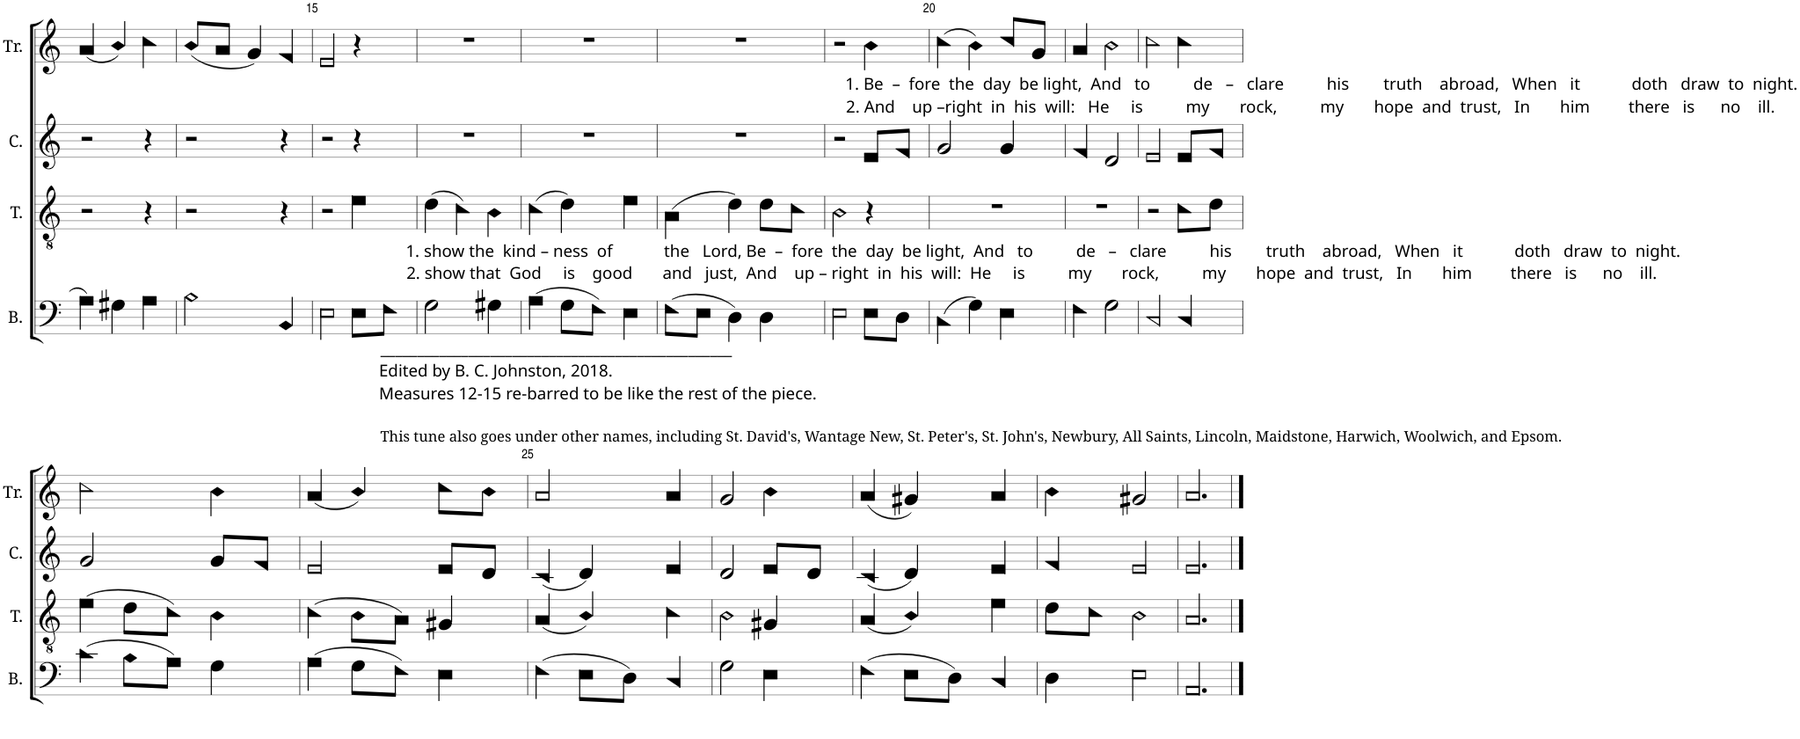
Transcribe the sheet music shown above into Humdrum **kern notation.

**kern	**kern	**kern	**kern
*part4	*part3	*part2	*part1
*staff4	*staff3	*staff2	*staff1
*I"B.	*I"T.	*I"C.	*I"Tr.
*I'B.	*I'T.	*I'C.	*I'Tr.
!!LO:PB:g=z
*clefF4	*clefGv2	*clefG2	*clefG2
*k[]	*k[]	*k[]	*k[]
*M3/4	*M3/4	*M3/4	*M3/4
=13	=13	=13	=13
4A!\	2r	2r	(4a!/
4G#X!\	.	.	4b!/)
4A!\	4r	4r	4cc!\
=14	=14	=14	=14
2B!\	2r	2r	(8b!/L
.	.	.	8a!/J
.	.	.	4g!/)
4BB!/	4r	4r	4f!/
=15	=15	=15	=15
2E!\	2r	2r	2e!/
8E!\L	4e!\	4r	4r
8F!\J	.	.	.
=16	=16	=16	=16
!	!LO:TX:b:t=1. show the  kind – ness  of            the   Lord, Be  –  fore  the  day  be light,  And   to          de   –   clare          his        truth    abroad,   When   it            doth   draw  to  night.	!	!
!	!LO:TX:b:t=2. show that  God     is    good       and   just,  And    up – right  in  his  will&colon;  He     is          my       rock,          my       hope  and  trust,   In       him         there   is      no    ill.	!	!
!LO:TX:b:t=________________________________________________	!	!	!
!LO:TX:b:t=Edited by B. C. Johnston, 2018.	!	!	!
!LO:TX:b:t=Measures 12-15 re-barred to be like the rest of the piece.	!	!	!
!LO:TX:b:t=This tune also goes under other names, including St. David's, Wantage New, St. Peter's, St. John's, Newbury, All Saints, Lincoln, Maidstone, Harwich, Woolwich, and Epsom.	!	!	!
2G!\	(4d!\	2.r	2.r
.	4c!\)	.	.
4G#X!\	4B!\	.	.
=17	=17	=17	=17
(4A!\	(4c!\	2.r	2.r
8G!\L	4d!\)	.	.
8F!\J)	.	.	.
4E!\	4e!\	.	.
=18	=18	=18	=18
(8F!\L	(4A!\	2.r	2.r
8E!\J	.	.	.
4D!\)	4d!\)	.	.
4D!\	8d!\L	.	.
.	8c!\J	.	.
=19	=19	=19	=19
2E!\	2B!\	2r	2r
!	!	!	!LO:TX:b:t=1. Be  –  fore  the  day  be light,  And   to          de   –   clare          his        truth    abroad,   When   it            doth   draw  to  night.
!	!	!	!LO:TX:b:t=2. And    up –right  in  his  will&colon;   He     is          my       rock,          my       hope  and  trust,   In       him         there   is      no    ill.
8E!\L	4r	8e!/L	4b!\
8D!\J	.	8f!/J	.
=20	=20	=20	=20
(4C!\	2.r	2g!/	(4cc!\
4G!\)	.	.	4b!\)
4E!\	.	4g!/	8cc!/L
.	.	.	8g!/J
=21	=21	=21	=21
4F!\	2.r	4f!/	4a!/
2G!\	.	2d!/	2b!\
=22	=22	=22	=22
2C!/	2r	2e!/	2cc!\
4C!/	8c!\L	8e!/L	4cc!\
.	8d!\J	8f!/J	.
!!LO:LB:g=z
=23	=23	=23	=23
(4c!\	(4e!\	2g!/	2cc!\
8B!\L	8d!\L	.	.
8A!\J)	8c!\J)	.	.
4G!\	4B!\	8g!/L	4b!\
.	.	8f!/J	.
=24	=24	=24	=24
(4A!\	(4c!\	2e!/	(4a!/
8G!\L	8B!\L	.	4b!/)
8F!\J)	8A!\J)	.	.
4E!\	4G#X!/	8e!/L	8cc!\L
.	.	8d!/J	8b!\J
=25	=25	=25	=25
(4F!\	(4A!/	(4c!/	2a!/
8E!\L	4B!/)	4d!/)	.
8D!\J)	.	.	.
4C!/	4c!\	4e!/	4a!/
=26	=26	=26	=26
2G!\	2B!\	2d!/	2g!/
4E!\	4G#X!/	8e!/L	4b!\
.	.	8d!/J	.
=27	=27	=27	=27
(4F!\	(4A!/	(4c!/	(4a!/
8E!\L	4B!/)	4d!/)	4g#X!/)
8D!\J)	.	.	.
4C!/	4e!\	4e!/	4a!/
=28	=28	=28	=28
4D!\	8d!\L	4f!/	4b!\
.	8c!\J	.	.
2E!\	2B!\	2e!/	2g#X!/
=29	=29	=29	=29
2.AA!/	2.A!/	2.e!/	2.a!/
==	==	==	==
*-	*-	*-	*-
